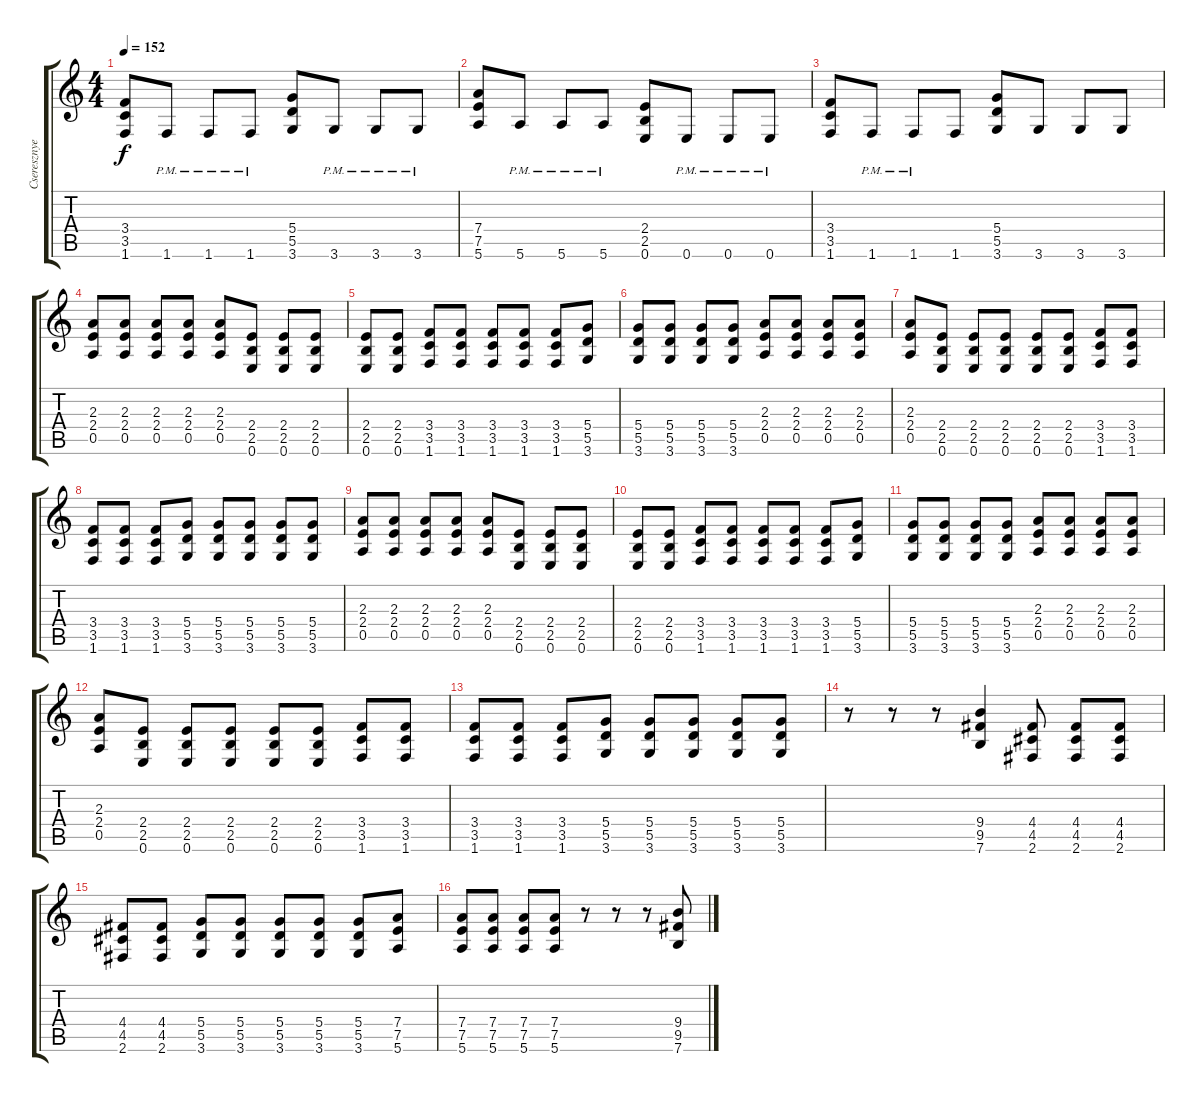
\track ("Cseresznye" "Cseresznye") {instrument distortionguitar}
\staff {score tabs}
\tuning (E4 B3 G3 D3 A2 E2) {hide}
\ts (4 4)
\tempo 152
\clef g2
\ks c
(3.4 3.5 1.6).8{dy f} 1.6{pm}.8 1.6{pm}.8 1.6{pm}.8 (5.4 5.5 3.6).8 3.6{pm}.8 3.6{pm}.8 3.6{pm}.8 |
(7.4 7.5 5.6).8 5.6{pm}.8 5.6{pm}.8 5.6{pm}.8 (2.4 2.5 0.6).8 0.6{pm}.8 0.6{pm}.8 0.6{pm}.8 |
(3.4 3.5 1.6).8 1.6{pm}.8 1.6{pm}.8 1.6.8 (5.4 5.5 3.6).8 3.6.8 3.6.8 3.6.8 |
(2.3 2.4 0.5).8 (2.3 2.4 0.5).8 (2.3 2.4 0.5).8 (2.3 2.4 0.5).8 (2.3 2.4 0.5).8 (2.4 2.5 0.6).8 (2.4 2.5 0.6).8 (2.4 2.5 0.6).8 |
(2.4 2.5 0.6).8 (2.4 2.5 0.6).8 (3.4 3.5 1.6).8 (3.4 3.5 1.6).8 (3.4 3.5 1.6).8 (3.4 3.5 1.6).8 (3.4 3.5 1.6).8 (5.4 5.5 3.6).8 |
(5.4 5.5 3.6).8 (5.4 5.5 3.6).8 (5.4 5.5 3.6).8 (5.4 5.5 3.6).8 (2.3 2.4 0.5).8 (2.3 2.4 0.5).8 (2.3 2.4 0.5).8 (2.3 2.4 0.5).8 |
(2.3 2.4 0.5).8 (2.4 2.5 0.6).8 (2.4 2.5 0.6).8 (2.4 2.5 0.6).8 (2.4 2.5 0.6).8 (2.4 2.5 0.6).8 (3.4 3.5 1.6).8 (3.4 3.5 1.6).8 |
(3.4 3.5 1.6).8 (3.4 3.5 1.6).8 (3.4 3.5 1.6).8 (5.4 5.5 3.6).8 (5.4 5.5 3.6).8 (5.4 5.5 3.6).8 (5.4 5.5 3.6).8 (5.4 5.5 3.6).8 |
(2.3 2.4 0.5).8 (2.3 2.4 0.5).8 (2.3 2.4 0.5).8 (2.3 2.4 0.5).8 (2.3 2.4 0.5).8 (2.4 2.5 0.6).8 (2.4 2.5 0.6).8 (2.4 2.5 0.6).8 |
(2.4 2.5 0.6).8 (2.4 2.5 0.6).8 (3.4 3.5 1.6).8 (3.4 3.5 1.6).8 (3.4 3.5 1.6).8 (3.4 3.5 1.6).8 (3.4 3.5 1.6).8 (5.4 5.5 3.6).8 |
(5.4 5.5 3.6).8 (5.4 5.5 3.6).8 (5.4 5.5 3.6).8 (5.4 5.5 3.6).8 (2.3 2.4 0.5).8 (2.3 2.4 0.5).8 (2.3 2.4 0.5).8 (2.3 2.4 0.5).8 |
(2.3 2.4 0.5).8 (2.4 2.5 0.6).8 (2.4 2.5 0.6).8 (2.4 2.5 0.6).8 (2.4 2.5 0.6).8 (2.4 2.5 0.6).8 (3.4 3.5 1.6).8 (3.4 3.5 1.6).8 |
(3.4 3.5 1.6).8 (3.4 3.5 1.6).8 (3.4 3.5 1.6).8 (5.4 5.5 3.6).8 (5.4 5.5 3.6).8 (5.4 5.5 3.6).8 (5.4 5.5 3.6).8 (5.4 5.5 3.6).8 |
r.8 r.8 r.8 (9.4 9.5 7.6).4 (4.4 4.5 2.6).8 (4.4 4.5 2.6).8 (4.4 4.5 2.6).8 |
(4.4 4.5 2.6).8 (4.4 4.5 2.6).8 (5.4 5.5 3.6).8 (5.4 5.5 3.6).8 (5.4 5.5 3.6).8 (5.4 5.5 3.6).8 (5.4 5.5 3.6).8 (7.4 7.5 5.6).8 |
(7.4 7.5 5.6).8 (7.4 7.5 5.6).8 (7.4 7.5 5.6).8 (7.4 7.5 5.6).8 r.8 r.8 r.8 (9.4 9.5 7.6).8
